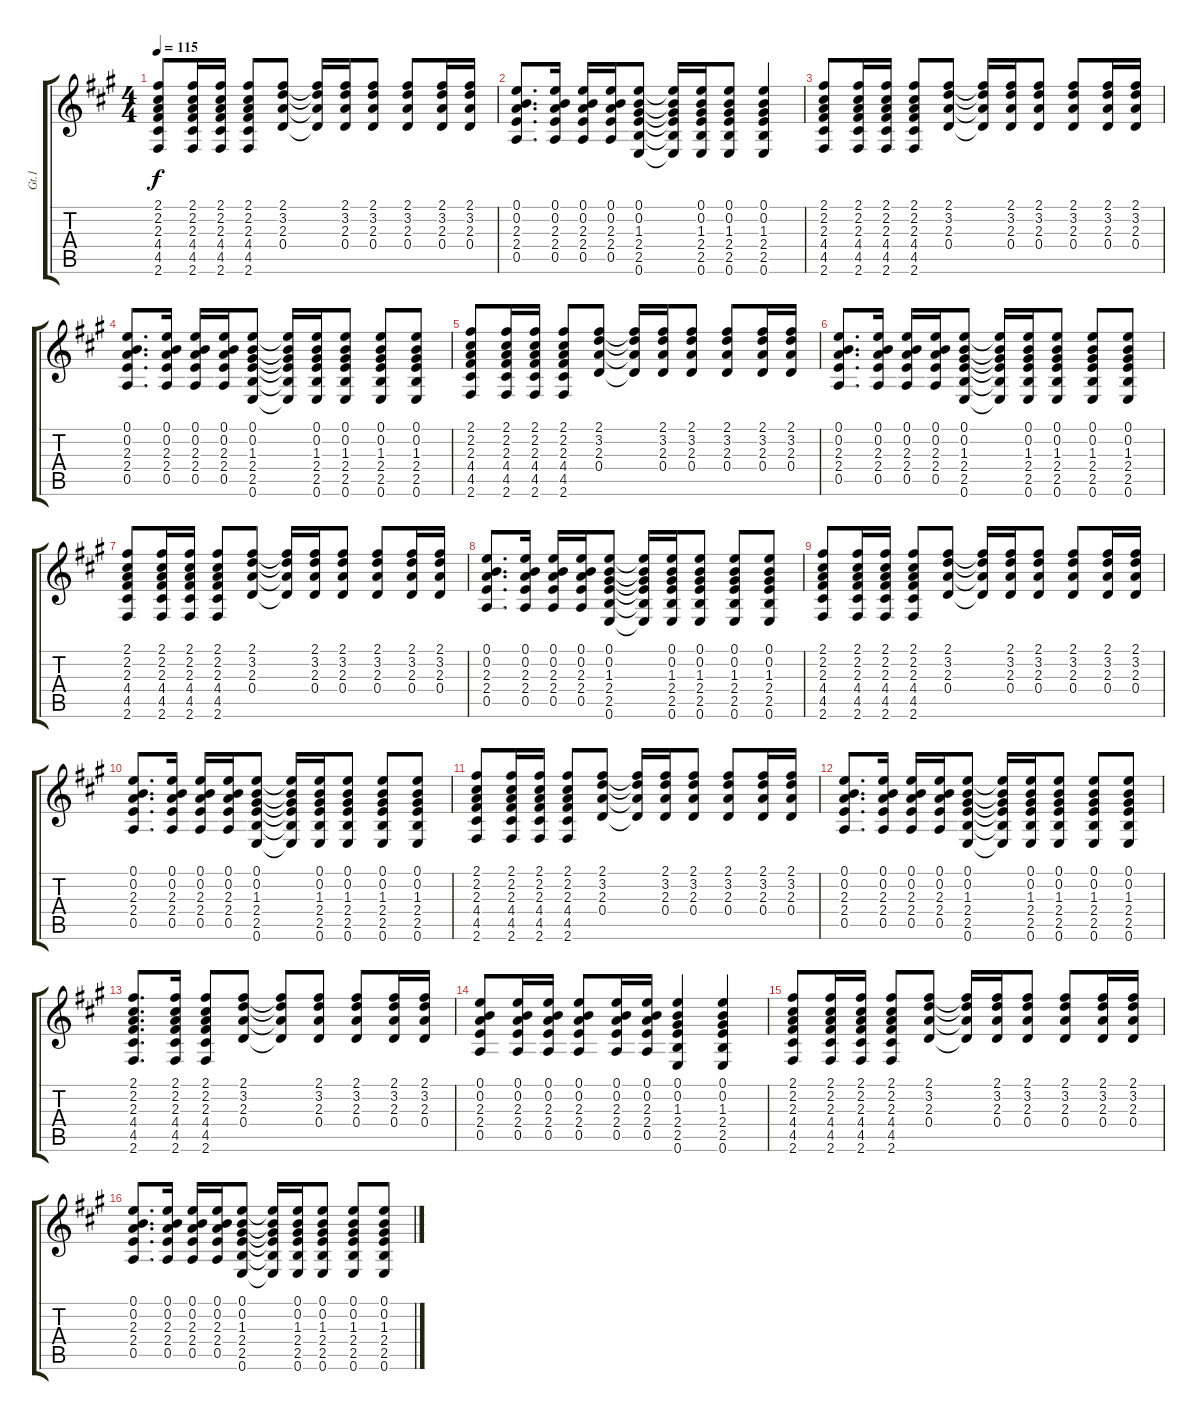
\track ("Gt.1" "Gt.1") {instrument acousticguitarsteel}
\staff {score tabs}
\tuning (E4 B3 G3 D3 A2 E2) {hide}
\ts (4 4)
\tempo 115
\clef g2
\ks a
(2.1 2.2 2.3 4.4 4.5 2.6).8{dy f} (2.1 2.2 2.3 4.4 4.5 2.6).16 (2.1 2.2 2.3 4.4 4.5 2.6).16 (2.1 2.2 2.3 4.4 4.5 2.6).8 (2.1 3.2 2.3 0.4).8 (2.1{t} 3.2{t} 2.3{t} 0.4{t}).16 (2.1 3.2 2.3 0.4).16 (2.1 3.2 2.3 0.4).8 (2.1 3.2 2.3 0.4).8 (2.1 3.2 2.3 0.4).16 (2.1 3.2 2.3 0.4).16 |
(0.1 0.2 2.3 2.4 0.5).8{d} (0.1 0.2 2.3 2.4 0.5).16 (0.1 0.2 2.3 2.4 0.5).16 (0.1 0.2 2.3 2.4 0.5).16 (0.1 0.2 1.3 2.4 2.5 0.6).8 (0.1{t} 0.2{t} 1.3{t} 2.4{t} 2.5{t} 0.6{t}).16 (0.1 0.2 1.3 2.4 2.5 0.6).16 (0.1 0.2 1.3 2.4 2.5 0.6).8 (0.1 0.2 1.3 2.4 2.5 0.6).4 |
(2.1 2.2 2.3 4.4 4.5 2.6).8 (2.1 2.2 2.3 4.4 4.5 2.6).16 (2.1 2.2 2.3 4.4 4.5 2.6).16 (2.1 2.2 2.3 4.4 4.5 2.6).8 (2.1 3.2 2.3 0.4).8 (2.1{t} 3.2{t} 2.3{t} 0.4{t}).16 (2.1 3.2 2.3 0.4).16 (2.1 3.2 2.3 0.4).8 (2.1 3.2 2.3 0.4).8 (2.1 3.2 2.3 0.4).16 (2.1 3.2 2.3 0.4).16 |
(0.1 0.2 2.3 2.4 0.5).8{d} (0.1 0.2 2.3 2.4 0.5).16 (0.1 0.2 2.3 2.4 0.5).16 (0.1 0.2 2.3 2.4 0.5).16 (0.1 0.2 1.3 2.4 2.5 0.6).8 (0.1{t} 0.2{t} 1.3{t} 2.4{t} 2.5{t} 0.6{t}).16 (0.1 0.2 1.3 2.4 2.5 0.6).16 (0.1 0.2 1.3 2.4 2.5 0.6).8 (0.1 0.2 1.3 2.4 2.5 0.6).8 (0.1 0.2 1.3 2.4 2.5 0.6).8 |
(2.1 2.2 2.3 4.4 4.5 2.6).8 (2.1 2.2 2.3 4.4 4.5 2.6).16 (2.1 2.2 2.3 4.4 4.5 2.6).16 (2.1 2.2 2.3 4.4 4.5 2.6).8 (2.1 3.2 2.3 0.4).8 (2.1{t} 3.2{t} 2.3{t} 0.4{t}).16 (2.1 3.2 2.3 0.4).16 (2.1 3.2 2.3 0.4).8 (2.1 3.2 2.3 0.4).8 (2.1 3.2 2.3 0.4).16 (2.1 3.2 2.3 0.4).16 |
(0.1 0.2 2.3 2.4 0.5).8{d} (0.1 0.2 2.3 2.4 0.5).16 (0.1 0.2 2.3 2.4 0.5).16 (0.1 0.2 2.3 2.4 0.5).16 (0.1 0.2 1.3 2.4 2.5 0.6).8 (0.1{t} 0.2{t} 1.3{t} 2.4{t} 2.5{t} 0.6{t}).16 (0.1 0.2 1.3 2.4 2.5 0.6).16 (0.1 0.2 1.3 2.4 2.5 0.6).8 (0.1 0.2 1.3 2.4 2.5 0.6).8 (0.1 0.2 1.3 2.4 2.5 0.6).8 |
(2.1 2.2 2.3 4.4 4.5 2.6).8 (2.1 2.2 2.3 4.4 4.5 2.6).16 (2.1 2.2 2.3 4.4 4.5 2.6).16 (2.1 2.2 2.3 4.4 4.5 2.6).8 (2.1 3.2 2.3 0.4).8 (2.1{t} 3.2{t} 2.3{t} 0.4{t}).16 (2.1 3.2 2.3 0.4).16 (2.1 3.2 2.3 0.4).8 (2.1 3.2 2.3 0.4).8 (2.1 3.2 2.3 0.4).16 (2.1 3.2 2.3 0.4).16 |
(0.1 0.2 2.3 2.4 0.5).8{d} (0.1 0.2 2.3 2.4 0.5).16 (0.1 0.2 2.3 2.4 0.5).16 (0.1 0.2 2.3 2.4 0.5).16 (0.1 0.2 1.3 2.4 2.5 0.6).8 (0.1{t} 0.2{t} 1.3{t} 2.4{t} 2.5{t} 0.6{t}).16 (0.1 0.2 1.3 2.4 2.5 0.6).16 (0.1 0.2 1.3 2.4 2.5 0.6).8 (0.1 0.2 1.3 2.4 2.5 0.6).8 (0.1 0.2 1.3 2.4 2.5 0.6).8 |
(2.1 2.2 2.3 4.4 4.5 2.6).8 (2.1 2.2 2.3 4.4 4.5 2.6).16 (2.1 2.2 2.3 4.4 4.5 2.6).16 (2.1 2.2 2.3 4.4 4.5 2.6).8 (2.1 3.2 2.3 0.4).8 (2.1{t} 3.2{t} 2.3{t} 0.4{t}).16 (2.1 3.2 2.3 0.4).16 (2.1 3.2 2.3 0.4).8 (2.1 3.2 2.3 0.4).8 (2.1 3.2 2.3 0.4).16 (2.1 3.2 2.3 0.4).16 |
(0.1 0.2 2.3 2.4 0.5).8{d} (0.1 0.2 2.3 2.4 0.5).16 (0.1 0.2 2.3 2.4 0.5).16 (0.1 0.2 2.3 2.4 0.5).16 (0.1 0.2 1.3 2.4 2.5 0.6).8 (0.1{t} 0.2{t} 1.3{t} 2.4{t} 2.5{t} 0.6{t}).16 (0.1 0.2 1.3 2.4 2.5 0.6).16 (0.1 0.2 1.3 2.4 2.5 0.6).8 (0.1 0.2 1.3 2.4 2.5 0.6).8 (0.1 0.2 1.3 2.4 2.5 0.6).8 |
(2.1 2.2 2.3 4.4 4.5 2.6).8 (2.1 2.2 2.3 4.4 4.5 2.6).16 (2.1 2.2 2.3 4.4 4.5 2.6).16 (2.1 2.2 2.3 4.4 4.5 2.6).8 (2.1 3.2 2.3 0.4).8 (2.1{t} 3.2{t} 2.3{t} 0.4{t}).16 (2.1 3.2 2.3 0.4).16 (2.1 3.2 2.3 0.4).8 (2.1 3.2 2.3 0.4).8 (2.1 3.2 2.3 0.4).16 (2.1 3.2 2.3 0.4).16 |
(0.1 0.2 2.3 2.4 0.5).8{d} (0.1 0.2 2.3 2.4 0.5).16 (0.1 0.2 2.3 2.4 0.5).16 (0.1 0.2 2.3 2.4 0.5).16 (0.1 0.2 1.3 2.4 2.5 0.6).8 (0.1{t} 0.2{t} 1.3{t} 2.4{t} 2.5{t} 0.6{t}).16 (0.1 0.2 1.3 2.4 2.5 0.6).16 (0.1 0.2 1.3 2.4 2.5 0.6).8 (0.1 0.2 1.3 2.4 2.5 0.6).8 (0.1 0.2 1.3 2.4 2.5 0.6).8 |
(2.1 2.2 2.3 4.4 4.5 2.6).8{d} (2.1 2.2 2.3 4.4 4.5 2.6).16 (2.1 2.2 2.3 4.4 4.5 2.6).8 (2.1 3.2 2.3 0.4).8 (2.1{t} 3.2{t} 2.3{t} 0.4{t}).8 (2.1 3.2 2.3 0.4).8 (2.1 3.2 2.3 0.4).8 (2.1 3.2 2.3 0.4).16 (2.1 3.2 2.3 0.4).16 |
(0.1 0.2 2.3 2.4 0.5).8 (0.1 0.2 2.3 2.4 0.5).16 (0.1 0.2 2.3 2.4 0.5).16 (0.1 0.2 2.3 2.4 0.5).8 (0.1 0.2 2.3 2.4 0.5).16 (0.1 0.2 2.3 2.4 0.5).16 (0.1 0.2 1.3 2.4 2.5 0.6).4 (0.1 0.2 1.3 2.4 2.5 0.6).4 |
(2.1 2.2 2.3 4.4 4.5 2.6).8 (2.1 2.2 2.3 4.4 4.5 2.6).16 (2.1 2.2 2.3 4.4 4.5 2.6).16 (2.1 2.2 2.3 4.4 4.5 2.6).8 (2.1 3.2 2.3 0.4).8 (2.1{t} 3.2{t} 2.3{t} 0.4{t}).16 (2.1 3.2 2.3 0.4).16 (2.1 3.2 2.3 0.4).8 (2.1 3.2 2.3 0.4).8 (2.1 3.2 2.3 0.4).16 (2.1 3.2 2.3 0.4).16 |
(0.1 0.2 2.3 2.4 0.5).8{d} (0.1 0.2 2.3 2.4 0.5).16 (0.1 0.2 2.3 2.4 0.5).16 (0.1 0.2 2.3 2.4 0.5).16 (0.1 0.2 1.3 2.4 2.5 0.6).8 (0.1{t} 0.2{t} 1.3{t} 2.4{t} 2.5{t} 0.6{t}).16 (0.1 0.2 1.3 2.4 2.5 0.6).16 (0.1 0.2 1.3 2.4 2.5 0.6).8 (0.1 0.2 1.3 2.4 2.5 0.6).8 (0.1 0.2 1.3 2.4 2.5 0.6).8
